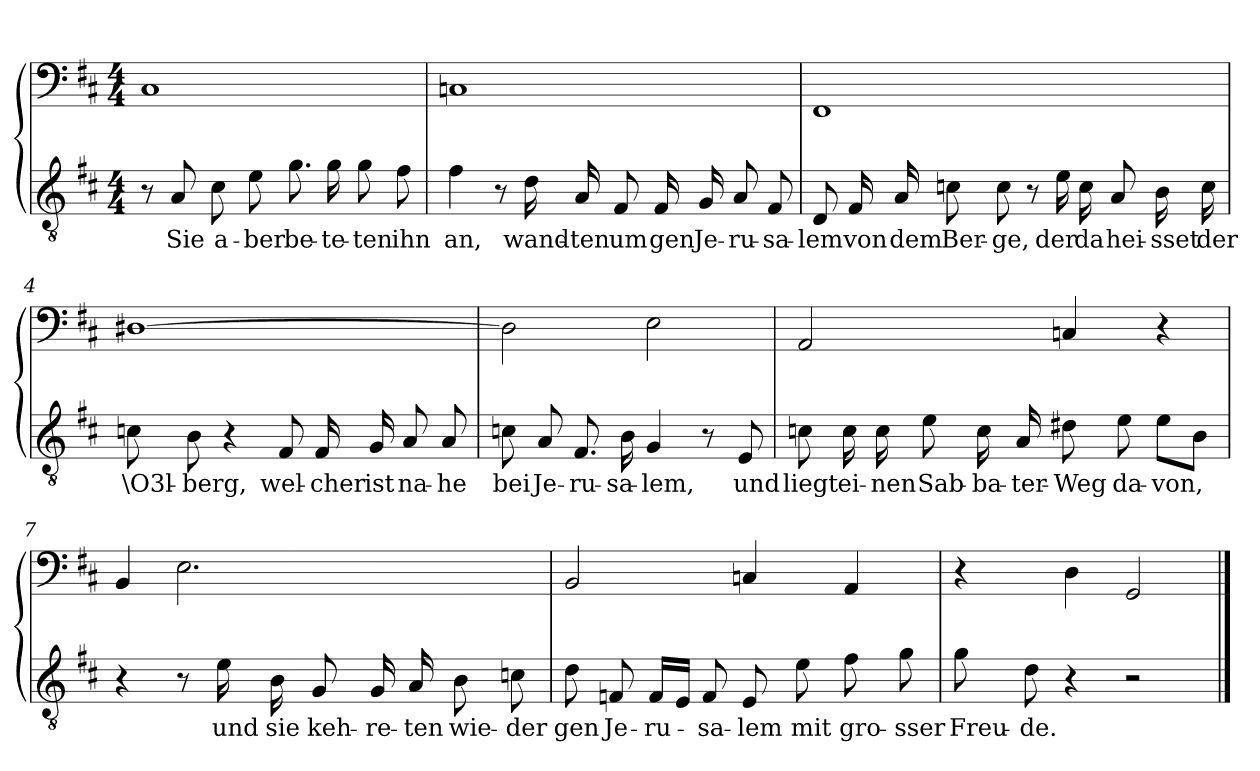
**kern	**text	**kern
*part1	*part1	*part1
*staff2	*staff2	*staff1
*clefGv2	*	*clefF4
*k[f#c#]	*	*k[f#c#]
*D:	*	*D:
*M4/4	*	*M4/4
=1	=1	=1
8r	.	1C#/
8A/	Sie	.
8c#\	a-	.
8e\	-ber	.
8.g\	be-	.
16g\	-te-	.
8g\	-ten	.
8f#\	ihn	.
=2	=2	=2
4f#\	an,	1Cn/
8r	.	.
16d\	wand-	.
16A/	-ten	.
8F#/	um	.
16F#/	gen	.
16G/	Je-	.
8A/	-ru-	.
8F#/	-sa-	.
=3	=3	=3
8D/	-lem	1FF#/
16F#/	von	.
16A/	dem	.
8cn\	Ber-	.
8c\	-ge,	.
8r	.	.
16e\	der	.
16c\	da	.
8A/	hei-	.
16B\	-sset	.
16c\	der	.
=4	=4	=4
8cn\	\O3l-	[1D#X\
8B\	-berg,	.
4r	.	.
8F#/	wel-	.
16F#/	-cher	.
16G/	ist	.
8A/	na-	.
8A/	-he	.
=5	=5	=5
8cn\	bei	2D#\]
8A/	Je-	.
8.F#/	-ru-	.
16B\	-sa-	.
4G/	-lem,	2E\
8r	.	.
8E/	und	.
=6	=6	=6
8cn\	liegt	2AA/
16c\	ei-	.
16c\	-nen	.
8e\	Sab-	.
16c\	-ba-	.
16A/	-ter-	.
8d#X\	-Weg	4Cn/
8e\	da-	.
8e\L	-von,	4r
8B\J	.	.
=7	=7	=7
4r	.	4BB/
8r	.	2.E\
16e\	und	.
16B\	sie	.
8G/	keh-	.
16G/	-re-	.
16A/	-ten	.
8B\	wie-	.
8cn\	-der	.
=8	=8	=8
8d\	gen	2BB/
8Fn/	Je-	.
16F/LL	-ru-	.
16E/JJ	.	.
8F/	-sa-	.
8E/	-lem	4Cn/
8e\	mit	.
8f#\	gro-	4AA/
8g\	-sser	.
=9	=9	=9
8g\	Freu-	4r
8d\	-de.	.
4r	.	4D\
2r	.	2GG/
==	==	==
*-	*-	*-
